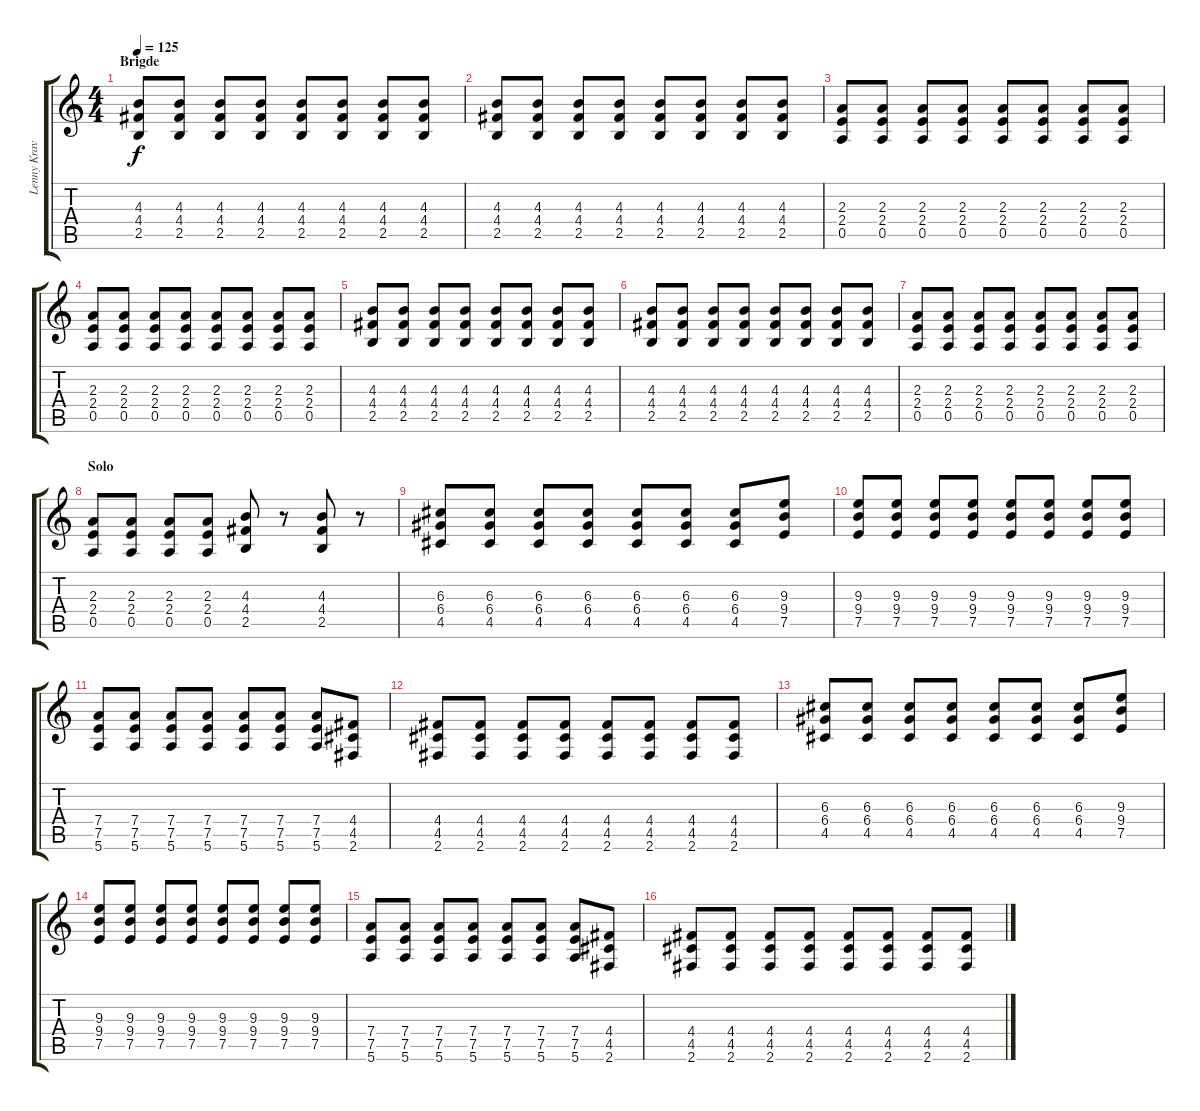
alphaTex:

\track ("Lenny Kravitz 2" "Lenny Krav") {instrument acousticguitarsteel}
\staff {score tabs}
\tuning (E4 B3 G3 D3 A2 E2) {hide}
\ts (4 4)
\section ("" "Brigde")
\tempo 125
\clef g2
\ks c
(4.3 4.4 2.5).8{dy f} (4.3 4.4 2.5).8 (4.3 4.4 2.5).8 (4.3 4.4 2.5).8 (4.3 4.4 2.5).8 (4.3 4.4 2.5).8 (4.3 4.4 2.5).8 (4.3 4.4 2.5).8 |
(4.3 4.4 2.5).8 (4.3 4.4 2.5).8 (4.3 4.4 2.5).8 (4.3 4.4 2.5).8 (4.3 4.4 2.5).8 (4.3 4.4 2.5).8 (4.3 4.4 2.5).8 (4.3 4.4 2.5).8 |
(2.3 2.4 0.5).8 (2.3 2.4 0.5).8 (2.3 2.4 0.5).8 (2.3 2.4 0.5).8 (2.3 2.4 0.5).8 (2.3 2.4 0.5).8 (2.3 2.4 0.5).8 (2.3 2.4 0.5).8 |
(2.3 2.4 0.5).8 (2.3 2.4 0.5).8 (2.3 2.4 0.5).8 (2.3 2.4 0.5).8 (2.3 2.4 0.5).8 (2.3 2.4 0.5).8 (2.3 2.4 0.5).8 (2.3 2.4 0.5).8 |
(4.3 4.4 2.5).8 (4.3 4.4 2.5).8 (4.3 4.4 2.5).8 (4.3 4.4 2.5).8 (4.3 4.4 2.5).8 (4.3 4.4 2.5).8 (4.3 4.4 2.5).8 (4.3 4.4 2.5).8 |
(4.3 4.4 2.5).8 (4.3 4.4 2.5).8 (4.3 4.4 2.5).8 (4.3 4.4 2.5).8 (4.3 4.4 2.5).8 (4.3 4.4 2.5).8 (4.3 4.4 2.5).8 (4.3 4.4 2.5).8 |
(2.3 2.4 0.5).8 (2.3 2.4 0.5).8 (2.3 2.4 0.5).8 (2.3 2.4 0.5).8 (2.3 2.4 0.5).8 (2.3 2.4 0.5).8 (2.3 2.4 0.5).8 (2.3 2.4 0.5).8 |
\section ("" "Solo")
(2.3 2.4 0.5).8 (2.3 2.4 0.5).8 (2.3 2.4 0.5).8 (2.3 2.4 0.5).8 (4.3 4.4 2.5).8{instrument overdrivenguitar} r.8 (4.3 4.4 2.5).8 r.8 |
(6.3 6.4 4.5).8{instrument overdrivenguitar} (6.3 6.4 4.5).8 (6.3 6.4 4.5).8 (6.3 6.4 4.5).8 (6.3 6.4 4.5).8 (6.3 6.4 4.5).8 (6.3 6.4 4.5).8 (9.3 9.4 7.5).8 |
(9.3 9.4 7.5).8 (9.3 9.4 7.5).8 (9.3 9.4 7.5).8 (9.3 9.4 7.5).8 (9.3 9.4 7.5).8 (9.3 9.4 7.5).8 (9.3 9.4 7.5).8 (9.3 9.4 7.5).8 |
(7.4 7.5 5.6).8 (7.4 7.5 5.6).8 (7.4 7.5 5.6).8 (7.4 7.5 5.6).8 (7.4 7.5 5.6).8 (7.4 7.5 5.6).8 (7.4 7.5 5.6).8 (4.4 4.5 2.6).8 |
(4.4 4.5 2.6).8 (4.4 4.5 2.6).8 (4.4 4.5 2.6).8 (4.4 4.5 2.6).8 (4.4 4.5 2.6).8 (4.4 4.5 2.6).8 (4.4 4.5 2.6).8 (4.4 4.5 2.6).8 |
(6.3 6.4 4.5).8 (6.3 6.4 4.5).8 (6.3 6.4 4.5).8 (6.3 6.4 4.5).8 (6.3 6.4 4.5).8 (6.3 6.4 4.5).8 (6.3 6.4 4.5).8 (9.3 9.4 7.5).8 |
(9.3 9.4 7.5).8 (9.3 9.4 7.5).8 (9.3 9.4 7.5).8 (9.3 9.4 7.5).8 (9.3 9.4 7.5).8 (9.3 9.4 7.5).8 (9.3 9.4 7.5).8 (9.3 9.4 7.5).8 |
(7.4 7.5 5.6).8 (7.4 7.5 5.6).8 (7.4 7.5 5.6).8 (7.4 7.5 5.6).8 (7.4 7.5 5.6).8 (7.4 7.5 5.6).8 (7.4 7.5 5.6).8 (4.4 4.5 2.6).8 |
(4.4 4.5 2.6).8 (4.4 4.5 2.6).8 (4.4 4.5 2.6).8 (4.4 4.5 2.6).8 (4.4 4.5 2.6).8 (4.4 4.5 2.6).8 (4.4 4.5 2.6).8 (4.4 4.5 2.6).8
